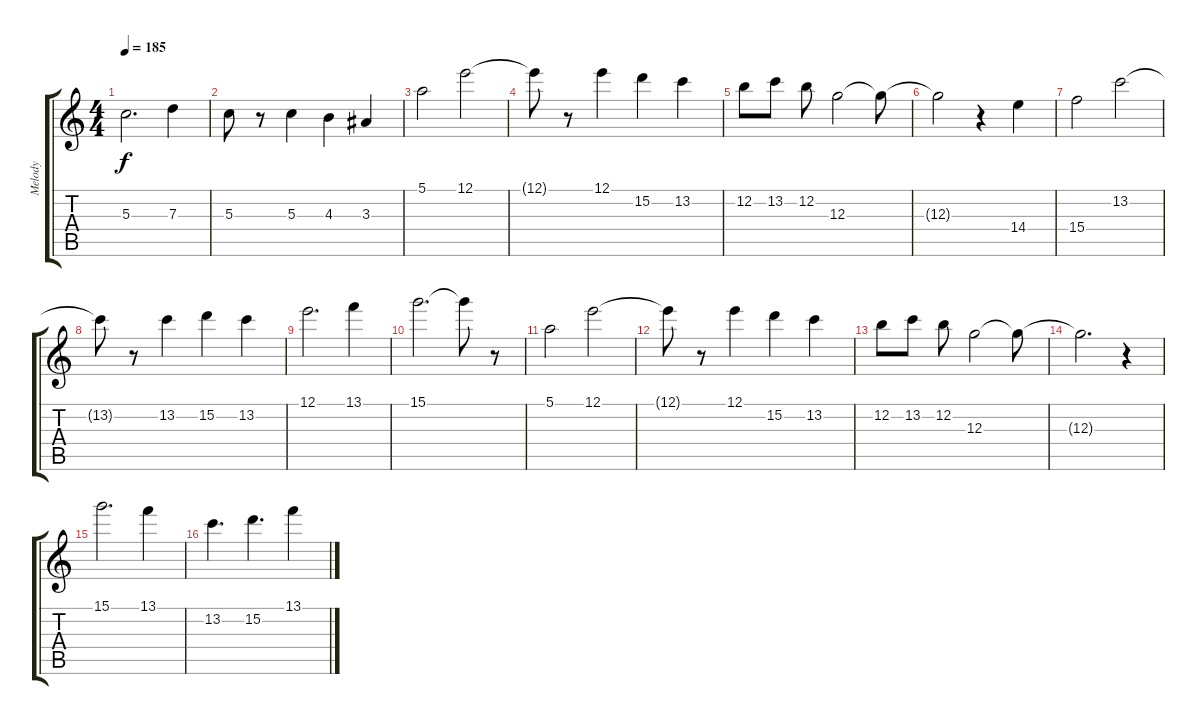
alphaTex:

\track ("Melody" "Melody") {instrument distortionguitar}
\staff {score tabs}
\tuning (E4 B3 G3 D3 A2 E2) {hide}
\ts (4 4)
\tempo 185
\clef g2
\ks c
5.3{t}.2{d dy f} 7.3.4 |
5.3.8 r.8 5.3.4 4.3.4 3.3.4 |
5.1.2 12.1.2 |
12.1{t}.8 r.8 12.1.4 15.2.4 13.2.4 |
12.2.8 13.2.8 12.2.8 12.3.2 12.3{t}.8 |
12.3{t}.2 r.4 14.4.4 |
15.4.2 13.2.2 |
13.2{t}.8 r.8 13.2.4 15.2.4 13.2.4 |
12.1.2{d} 13.1.4 |
15.1.2{d} 15.1{t}.8 r.8 |
5.1.2 12.1.2 |
12.1{t}.8 r.8 12.1.4 15.2.4 13.2.4 |
12.2.8 13.2.8 12.2.8 12.3.2 12.3{t}.8 |
12.3{t}.2{d} r.4 |
15.1.2{d} 13.1.4 |
13.2.4{d} 15.2.4{d} 13.1.4
